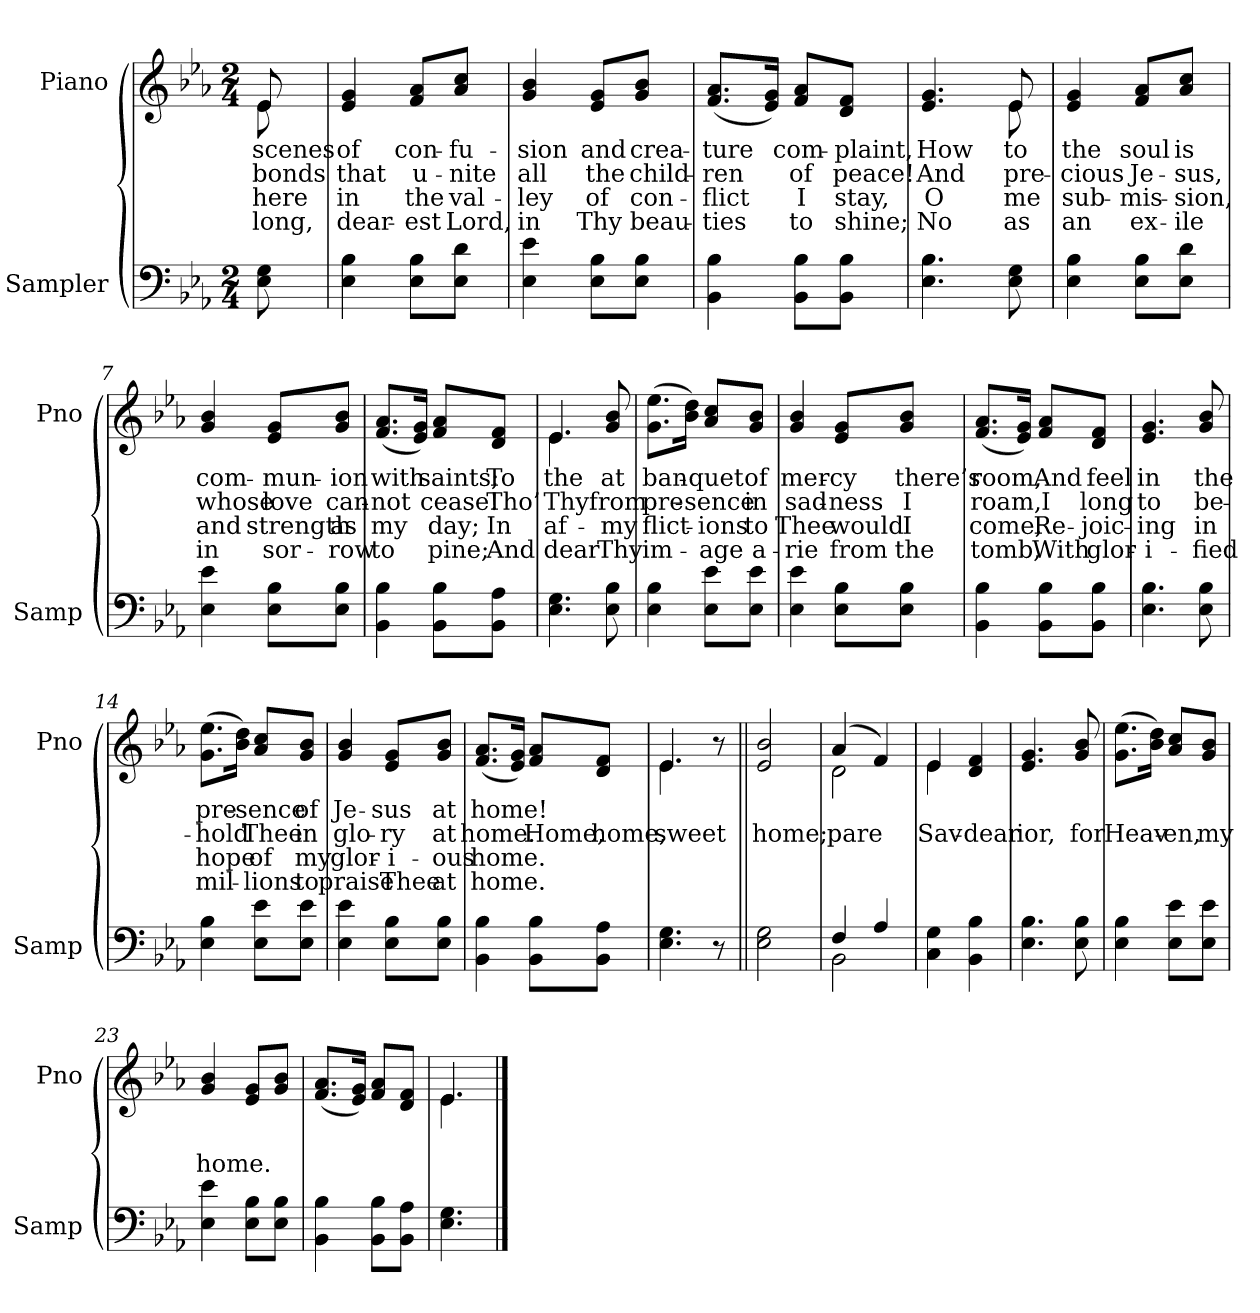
**kern	**kern	**text	**text	**text	**text
*part2	*part1	*part1	*part1	*part1	*part1
*staff2	*staff1	*staff1	*staff1	*staff1	*staff1
*I"Sampler	*I"Piano	*	*	*	*
*I'Samp	*I'Pno	*	*	*	*
*clefF4	*clefG2	*	*	*	*
*k[b-e-a-]	*k[b-e-a-]	*	*	*	*
*E-:	*E-:	*	*	*	*
*M2/4	*M2/4	*	*	*	*
=1	=1	=1	=1	=1	=1
*	*^	*	*	*	*
8E- 8G	8e-/	8e-	scenes	bonds	here	long,
*	*v	*v	*	*	*	*
=2	=2	=2	=2	=2	=2
4E- 4B-	4e- 4g	of	that	in	dear-
8E-\ 8B-\L	8f/ 8a-/L	con-	u-	the	-est
8E-\ 8d\J	8a-/ 8cc/J	-fu-	-nite	val-	Lord,
=3	=3	=3	=3	=3	=3
4E- 4e-	4g 4b-	-sion	all	-ley	in
8E-\ 8B-\L	8e-/ 8g/L	and	the	of	Thy
8E-\ 8B-\J	8g/ 8b-/J	crea-	child-	con-	beau-
=4	=4	=4	=4	=4	=4
4BB- 4B-	(8.f/ 8.a-/L	-ture	-ren	-flict	-ties
.	16e-/ 16g/Jk)	.	.	.	.
8BB-\ 8B-\L	8f/ 8a-/L	com-	of	I	to
8BB-\ 8B-\J	8d/ 8f/J	-plaint,	peace!	stay,	shine;
=5	=5	=5	=5	=5	=5
*	*^	*	*	*	*
4.E- 4.B-	4.e- 4.g	4.ryy	How	And	O	No
8E- 8G	8e-/	8e-	to	pre-	me	as
*	*v	*v	*	*	*	*
=6	=6	=6	=6	=6	=6
4E- 4B-	4e- 4g	the	-cious	sub-	an
8E-\ 8B-\L	8f/ 8a-/L	soul	Je-	-mis-	ex-
8E-\ 8d\J	8a-/ 8cc/J	is	-sus,	-sion,	-ile
=7	=7	=7	=7	=7	=7
4E- 4e-	4g 4b-	com-	whose	and	in
8E-\ 8B-\L	8e-/ 8g/L	-mun-	love	strength	sor-
8E-\ 8B-\J	8g/ 8b-/J	-ion	can-	as	-row
=8	=8	=8	=8	=8	=8
4BB- 4B-	(8.f/ 8.a-/L	with	-not	my	to
.	16e-/ 16g/Jk)	.	.	.	.
8BB-\ 8B-\L	8f/ 8a-/L	saints;	cease!	day;	pine;
8BB-\ 8A-\J	8d/ 8f/J	To	Tho’	In	And
=9	=9	=9	=9	=9	=9
*	*^	*	*	*	*
4.E- 4.G	4.e-/	4.e-	the	Thy	af-	dear
8E- 8B-	8g 8b-	8ryy	at	from	my	Thy
*	*v	*v	*	*	*	*
=10	=10	=10	=10	=10	=10
4E- 4B-	(8.g\ 8.ee-\L	ban-	pre-	-flict-	im-
.	16b-\ 16dd\Jk)	.	.	.	.
8E-\ 8e-\L	8a-/ 8cc/L	-quet	-sence	-ions	-age
8E-\ 8e-\J	8g/ 8b-/J	of	in	to	a-
=11	=11	=11	=11	=11	=11
4E- 4e-	4g 4b-	mer-	sad-	Thee	-rie
8E-\ 8B-\L	8e-/ 8g/L	-cy	-ness	would	from
8E-\ 8B-\J	8g/ 8b-/J	there’s	I	I	the
=12	=12	=12	=12	=12	=12
4BB- 4B-	(8.f/ 8.a-/L	room,	roam,	come,	tomb,
.	16e-/ 16g/Jk)	.	.	.	.
8BB-\ 8B-\L	8f/ 8a-/L	And	I	Re-	With
8BB-\ 8B-\J	8d/ 8f/J	feel	long	-joic-	glor-
=13	=13	=13	=13	=13	=13
4.E- 4.B-	4.e- 4.g	in	to	-ing	-i-
8E- 8B-	8g 8b-	the	be-	in	-fied
=14	=14	=14	=14	=14	=14
4E- 4B-	(8.g\ 8.ee-\L	pre-	-hold	hope	mil-
.	16b-\ 16dd\Jk)	.	.	.	.
8E-\ 8e-\L	8a-/ 8cc/L	-sence	Thee	of	-lions
8E-\ 8e-\J	8g/ 8b-/J	of	in	my	to
=15	=15	=15	=15	=15	=15
4E- 4e-	4g 4b-	Je-	glo-	glor-	praise
8E-\ 8B-\L	8e-/ 8g/L	-sus	-ry	-i-	Thee
8E-\ 8B-\J	8g/ 8b-/J	at	at	-ous	at
=16	=16	=16	=16	=16	=16
4BB- 4B-	(8.f/ 8.a-/L	home!	home.	home.	home.
.	16e-/ 16g/Jk)	.	.	.	.
8BB-\ 8B-\L	8f/ 8a-/L	.	Home,	.	.
8BB-\ 8A-\J	8d/ 8f/J	.	home,	.	.
=17	=17	=17	=17	=17	=17
*	*^	*	*	*	*
4.E- 4.G	4.e-/	4.e-	.	sweet	.	.
8r	8r	8ryy	.	.	.	.
=18||	=18||	=18||	=18||	=18||	=18||	=18||
!	!LO:TX:t=Refrain	!	!	!	!	!
*	*v	*v	*	*	*	*
2E- 2G	2e- 2b-	.	home;	.	.
=19	=19	=19	=19	=19	=19
*^	*^	*	*	*	*
4F/	2BB-	(4a-/	2d	.	-pare	.	.
4A-/	.	4f/)	.	.	.	.	.
*v	*v	*	*	*	*	*	*
=20	=20	=20	=20	=20	=20	=20
4C 4G	4e-/	4e-	.	Sav-	.	.
4BB- 4B-	4d 4f	4ryy	.	dear	.	.
*	*v	*v	*	*	*	*
=21	=21	=21	=21	=21	=21
4.E- 4.B-	4.e- 4.g	.	-ior,	.	.
8E- 8B-	8g 8b-	.	for	.	.
=22	=22	=22	=22	=22	=22
4E- 4B-	(8.g\ 8.ee-\L	.	Heav-	.	.
.	16b-\ 16dd\Jk)	.	.	.	.
8E-\ 8e-\L	8a-/ 8cc/L	.	-en,	.	.
8E-\ 8e-\J	8g/ 8b-/J	.	my	.	.
=23	=23	=23	=23	=23	=23
4E- 4e-	4g 4b-	.	home.	.	.
8E-\ 8B-\L	8e-/ 8g/L	.	.	.	.
8E-\ 8B-\J	8g/ 8b-/J	.	.	.	.
=24	=24	=24	=24	=24	=24
4BB- 4B-	(8.f/ 8.a-/L	.	.	.	.
.	16e-/ 16g/Jk)	.	.	.	.
8BB-\ 8B-\L	8f/ 8a-/L	.	.	.	.
8BB-\ 8A-\J	8d/ 8f/J	.	.	.	.
=25	=25	=25	=25	=25	=25
*	*^	*	*	*	*
4.E- 4.G	4.e-/	4.e-	.	.	.	.
*	*v	*v	*	*	*	*
==	==	==	==	==	==
*-	*-	*-	*-	*-	*-
